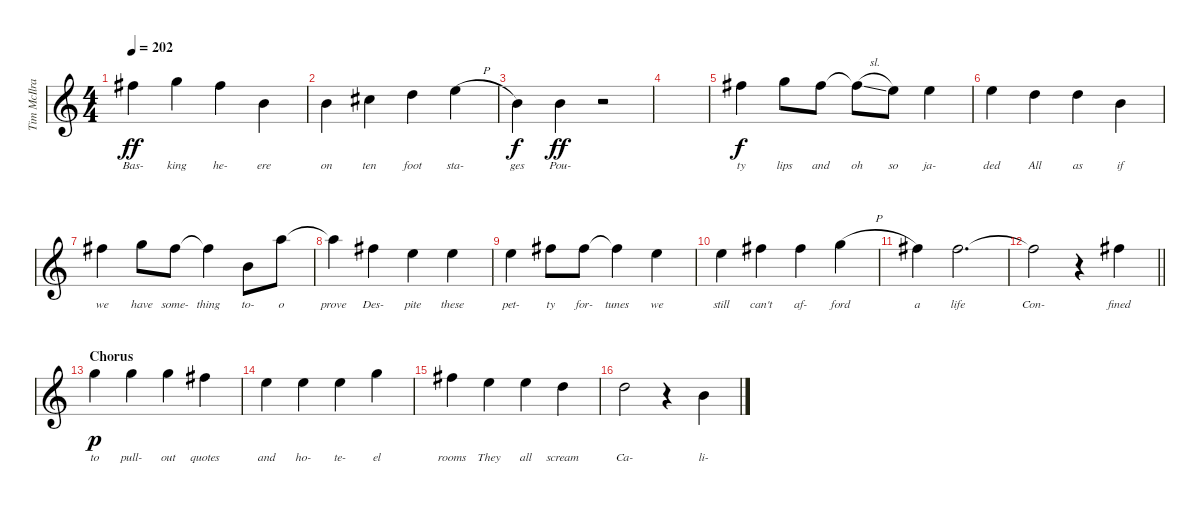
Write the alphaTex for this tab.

\track ("Tim McIlrath - Vocals" "Tim McIlra") {instrument distortionguitar}
\staff {score}
\tuning (E4 B3 G3 D3 A2 E2) {hide}
\ts (4 4)
\tempo 202
\clef g2
\ks c
7.2.4{lyrics (0 "Bas-") lyrics (1 "") lyrics (2 "") lyrics (3 "") lyrics (4 "") dy ff} 8.2.4{lyrics (0 "king") lyrics (1 "") lyrics (2 "") lyrics (3 "") lyrics (4 "")} 7.2.4{lyrics (0 "he-") lyrics (1 "") lyrics (2 "") lyrics (3 "") lyrics (4 "")} 0.2.4{lyrics (0 "ere") lyrics (1 "") lyrics (2 "") lyrics (3 "") lyrics (4 "")} |
0.2.4{lyrics (0 "on") lyrics (1 "") lyrics (2 "") lyrics (3 "") lyrics (4 "")} 2.2.4{lyrics (0 "ten") lyrics (1 "") lyrics (2 "") lyrics (3 "") lyrics (4 "")} 3.2.4{lyrics (0 "foot") lyrics (1 "") lyrics (2 "") lyrics (3 "") lyrics (4 "")} 5.2{h}.4{lyrics (0 "sta-") lyrics (1 "") lyrics (2 "") lyrics (3 "") lyrics (4 "")} |
0.2.4{lyrics (0 "ges") lyrics (1 "") lyrics (2 "") lyrics (3 "") lyrics (4 "") dy f} 0.2.4{lyrics (0 "Pou-") lyrics (1 "") lyrics (2 "") lyrics (3 "") lyrics (4 "") dy ff} r.2 |
|
7.2.4{lyrics (0 "ty") lyrics (1 "") lyrics (2 "") lyrics (3 "") lyrics (4 "") dy f} 8.2.8{lyrics (0 "lips") lyrics (1 "") lyrics (2 "") lyrics (3 "") lyrics (4 "")} 7.2.8{lyrics (0 "and") lyrics (1 "") lyrics (2 "") lyrics (3 "") lyrics (4 "")} 7.2{sl t}.8{lyrics (0 "oh") lyrics (1 "") lyrics (2 "") lyrics (3 "") lyrics (4 "")} 5.2.8{lyrics (0 "so") lyrics (1 "") lyrics (2 "") lyrics (3 "") lyrics (4 "")} 5.2.4{lyrics (0 "ja-") lyrics (1 "") lyrics (2 "") lyrics (3 "") lyrics (4 "")} |
5.2.4{lyrics (0 "ded") lyrics (1 "") lyrics (2 "") lyrics (3 "") lyrics (4 "")} 3.2.4{lyrics (0 "All") lyrics (1 "") lyrics (2 "") lyrics (3 "") lyrics (4 "")} 3.2.4{lyrics (0 "as") lyrics (1 "") lyrics (2 "") lyrics (3 "") lyrics (4 "")} 0.2.4{lyrics (0 "if") lyrics (1 "") lyrics (2 "") lyrics (3 "") lyrics (4 "")} |
7.2.4{lyrics (0 "we") lyrics (1 "") lyrics (2 "") lyrics (3 "") lyrics (4 "")} 8.2.8{lyrics (0 "have") lyrics (1 "") lyrics (2 "") lyrics (3 "") lyrics (4 "")} 7.2.8{lyrics (0 "some-") lyrics (1 "") lyrics (2 "") lyrics (3 "") lyrics (4 "")} 7.2{t}.4{lyrics (0 "thing") lyrics (1 "") lyrics (2 "") lyrics (3 "") lyrics (4 "")} 0.2.8{lyrics (0 "to-") lyrics (1 "") lyrics (2 "") lyrics (3 "") lyrics (4 "")} 10.2.8{lyrics (0 "o") lyrics (1 "") lyrics (2 "") lyrics (3 "") lyrics (4 "")} |
10.2{t}.4{lyrics (0 "prove") lyrics (1 "") lyrics (2 "") lyrics (3 "") lyrics (4 "")} 7.2.4{lyrics (0 "Des-") lyrics (1 "") lyrics (2 "") lyrics (3 "") lyrics (4 "")} 5.2.4{lyrics (0 "pite") lyrics (1 "") lyrics (2 "") lyrics (3 "") lyrics (4 "")} 5.2.4{lyrics (0 "these") lyrics (1 "") lyrics (2 "") lyrics (3 "") lyrics (4 "")} |
5.2.4{lyrics (0 "pet-") lyrics (1 "") lyrics (2 "") lyrics (3 "") lyrics (4 "")} 7.2.8{lyrics (0 "ty") lyrics (1 "") lyrics (2 "") lyrics (3 "") lyrics (4 "")} 7.2.8{lyrics (0 "for-") lyrics (1 "") lyrics (2 "") lyrics (3 "") lyrics (4 "")} 7.2{t}.4{lyrics (0 "tunes") lyrics (1 "") lyrics (2 "") lyrics (3 "") lyrics (4 "")} 5.2.4{lyrics (0 "we") lyrics (1 "") lyrics (2 "") lyrics (3 "") lyrics (4 "")} |
5.2.4{lyrics (0 "still") lyrics (1 "") lyrics (2 "") lyrics (3 "") lyrics (4 "")} 7.2.4{lyrics (0 "can't") lyrics (1 "") lyrics (2 "") lyrics (3 "") lyrics (4 "")} 7.2.4{lyrics (0 "af-") lyrics (1 "") lyrics (2 "") lyrics (3 "") lyrics (4 "")} 8.2{h}.4{lyrics (0 "ford") lyrics (1 "") lyrics (2 "") lyrics (3 "") lyrics (4 "")} |
7.2.4{lyrics (0 "a") lyrics (1 "") lyrics (2 "") lyrics (3 "") lyrics (4 "")} 7.2.2{d lyrics (0 "life") lyrics (1 "") lyrics (2 "") lyrics (3 "") lyrics (4 "")} |
\barLineRight lightlight
7.2{t}.2{lyrics (0 "Con-") lyrics (1 "") lyrics (2 "") lyrics (3 "") lyrics (4 "")} r.4 7.2.4{lyrics (0 "fined") lyrics (1 "") lyrics (2 "") lyrics (3 "") lyrics (4 "")} |
\section ("" "Chorus")
8.2.4{lyrics (0 "to") lyrics (1 "") lyrics (2 "") lyrics (3 "") lyrics (4 "") dy p} 8.2.4{lyrics (0 "pull-") lyrics (1 "") lyrics (2 "") lyrics (3 "") lyrics (4 "")} 8.2.4{lyrics (0 "out") lyrics (1 "") lyrics (2 "") lyrics (3 "") lyrics (4 "")} 7.2.4{lyrics (0 "quotes") lyrics (1 "") lyrics (2 "") lyrics (3 "") lyrics (4 "")} |
5.2.4{lyrics (0 "and") lyrics (1 "") lyrics (2 "") lyrics (3 "") lyrics (4 "")} 5.2.4{lyrics (0 "ho-") lyrics (1 "") lyrics (2 "") lyrics (3 "") lyrics (4 "")} 5.2.4{lyrics (0 "te-") lyrics (1 "") lyrics (2 "") lyrics (3 "") lyrics (4 "")} 8.2.4{lyrics (0 "el") lyrics (1 "") lyrics (2 "") lyrics (3 "") lyrics (4 "")} |
7.2.4{lyrics (0 "rooms") lyrics (1 "") lyrics (2 "") lyrics (3 "") lyrics (4 "")} 5.2.4{lyrics (0 "They") lyrics (1 "") lyrics (2 "") lyrics (3 "") lyrics (4 "")} 5.2.4{lyrics (0 "all") lyrics (1 "") lyrics (2 "") lyrics (3 "") lyrics (4 "")} 3.2.4{lyrics (0 "scream") lyrics (1 "") lyrics (2 "") lyrics (3 "") lyrics (4 "")} |
3.2.2{lyrics (0 "Ca-") lyrics (1 "") lyrics (2 "") lyrics (3 "") lyrics (4 "")} r.4 0.2.4{lyrics (0 "li-") lyrics (1 "") lyrics (2 "") lyrics (3 "") lyrics (4 "")}
